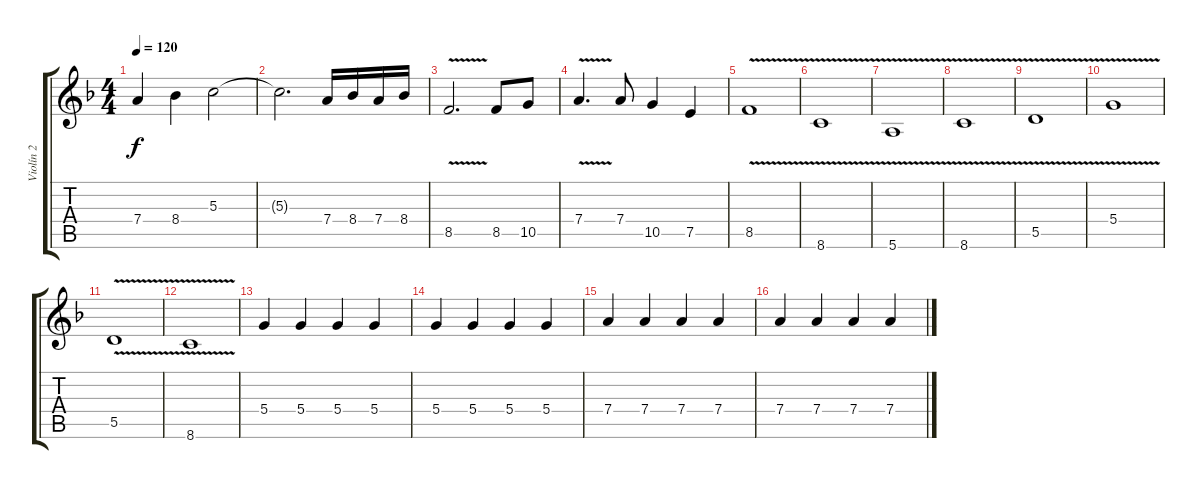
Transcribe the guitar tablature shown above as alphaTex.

\track ("Violín 2" "Violín 2") {instrument overdrivenguitar}
\staff {score tabs}
\tuning (E4 B3 G3 D3 A2 E2) {hide}
\ts (4 4)
\tempo 120
\clef g2
\ks f
7.4.4{dy f} 8.4.4 5.3.2 |
5.3{t}.2{d} 7.4.16 8.4.16 7.4.16 8.4.16 |
8.5{v}.2{d} 8.5.8 10.5.8 |
7.4{v}.4{d} 7.4.8 10.5.4 7.5.4 |
8.5{v}.1 |
8.6{v}.1 |
5.6{v}.1 |
8.6{v}.1 |
5.5{v}.1 |
5.4{v}.1 |
5.5{v}.1 |
8.6{v}.1 |
5.4.4 5.4.4 5.4.4 5.4.4 |
5.4.4 5.4.4 5.4.4 5.4.4 |
7.4.4 7.4.4 7.4.4 7.4.4 |
7.4.4 7.4.4 7.4.4 7.4.4
